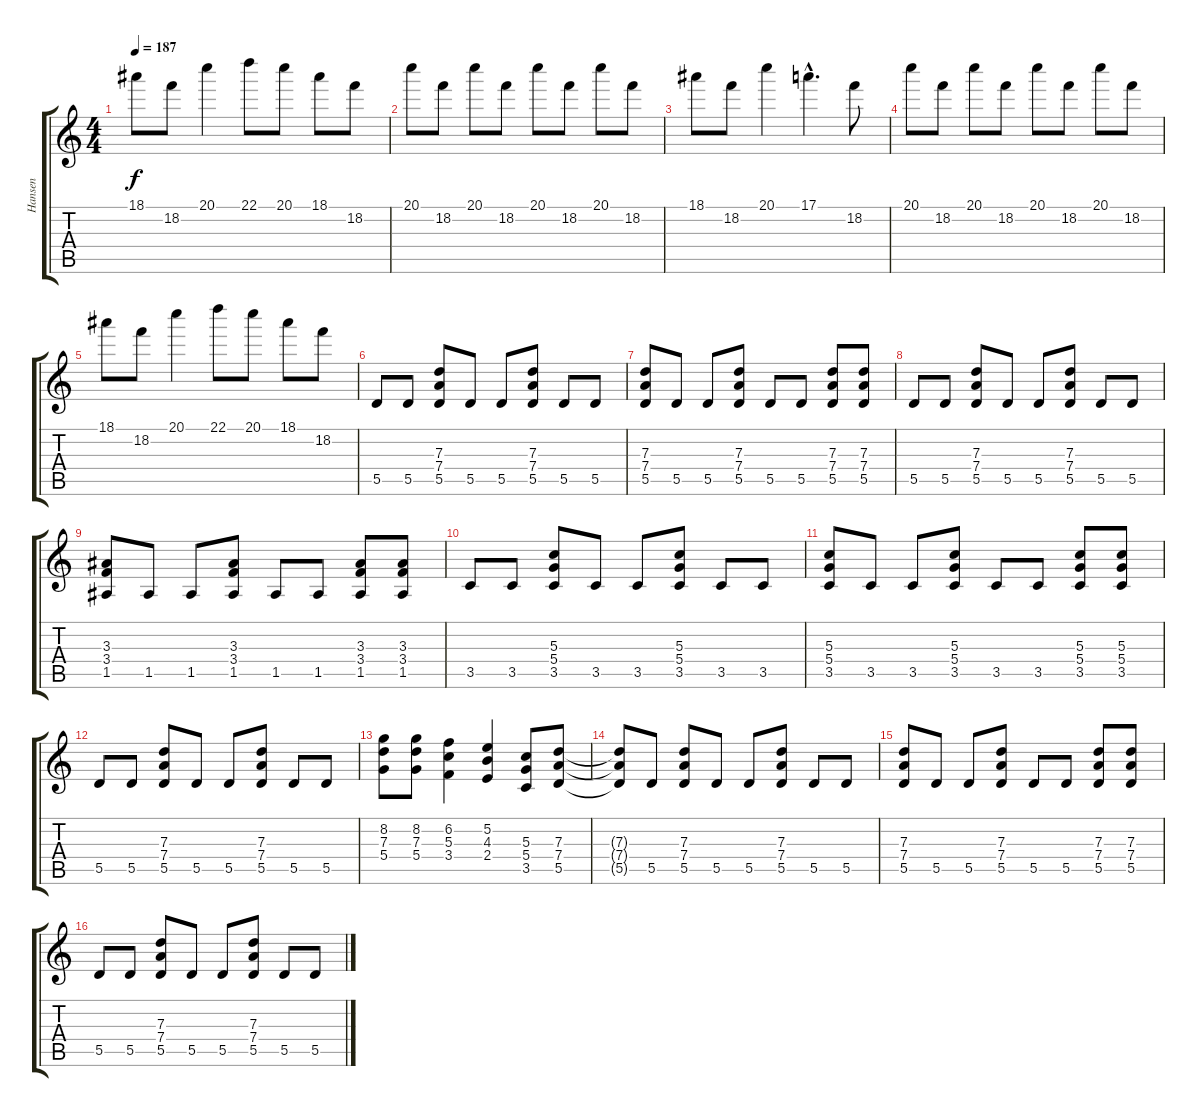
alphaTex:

\track ("Hansen" "Hansen") {instrument distortionguitar}
\staff {score tabs}
\tuning (E4 B3 G3 D3 A2 E2) {hide}
\ts (4 4)
\tempo 187
\clef g2
\ks c
18.1.8{dy f} 18.2.8 20.1.4 22.1.8 20.1.8 18.1.8 18.2.8 |
20.1.8 18.2.8 20.1.8 18.2.8 20.1.8 18.2.8 20.1.8 18.2.8 |
18.1.8 18.2.8 20.1.4 17.1{hac}.4{d} 18.2.8 |
20.1.8 18.2.8 20.1.8 18.2.8 20.1.8 18.2.8 20.1.8 18.2.8 |
18.1.8 18.2.8 20.1.4 22.1.8 20.1.8 18.1.8 18.2.8 |
5.5.8 5.5.8 (7.3 7.4 5.5).8 5.5.8 5.5.8 (7.3 7.4 5.5).8 5.5.8 5.5.8 |
(7.3 7.4 5.5).8 5.5.8 5.5.8 (7.3 7.4 5.5).8 5.5.8 5.5.8 (7.3 7.4 5.5).8 (7.3 7.4 5.5).8 |
5.5.8 5.5.8 (7.3 7.4 5.5).8 5.5.8 5.5.8 (7.3 7.4 5.5).8 5.5.8 5.5.8 |
(3.3 3.4 1.5).8 1.5.8 1.5.8 (3.3 3.4 1.5).8 1.5.8 1.5.8 (3.3 3.4 1.5).8 (3.3 3.4 1.5).8 |
3.5.8 3.5.8 (5.3 5.4 3.5).8 3.5.8 3.5.8 (5.3 5.4 3.5).8 3.5.8 3.5.8 |
(5.3 5.4 3.5).8 3.5.8 3.5.8 (5.3 5.4 3.5).8 3.5.8 3.5.8 (5.3 5.4 3.5).8 (5.3 5.4 3.5).8 |
5.5.8 5.5.8 (7.3 7.4 5.5).8 5.5.8 5.5.8 (7.3 7.4 5.5).8 5.5.8 5.5.8 |
(8.2 7.3 5.4).8 (8.2 7.3 5.4).8 (6.2 5.3 3.4).4 (5.2 4.3 2.4).4 (5.3 5.4 3.5).8 (7.3 7.4 5.5).8 |
(7.3{t} 7.4{t} 5.5{t}).8 5.5.8 (7.3 7.4 5.5).8 5.5.8 5.5.8 (7.3 7.4 5.5).8 5.5.8 5.5.8 |
(7.3 7.4 5.5).8 5.5.8 5.5.8 (7.3 7.4 5.5).8 5.5.8 5.5.8 (7.3 7.4 5.5).8 (7.3 7.4 5.5).8 |
5.5.8 5.5.8 (7.3 7.4 5.5).8 5.5.8 5.5.8 (7.3 7.4 5.5).8 5.5.8 5.5.8
